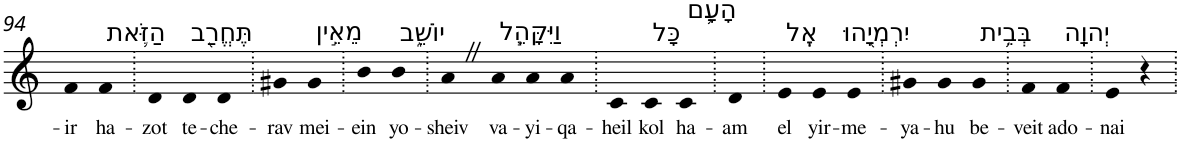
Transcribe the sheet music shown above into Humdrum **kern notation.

**kern	**text
*part1	*part1
*staff1	*staff1
*I"Piano	*
*I'Pno	*
!!LO:PB:g=z
*clefG2	*
*k[]	*
=94	=94
!	!LO:LY:b
4f	-ir
!LO:TX:a:t=הַזֹּ֛את	!
!	!LO:LY:b
4f	ha-
=95.	=95.
!	!LO:LY:b
4d	-zot
!LO:TX:a:t=תֶּחֱרַ֖ב	!
!	!LO:LY:b
4d	te-
!	!LO:LY:b
4d	-che-
=96.	=96.
!	!LO:LY:b
4g#X	-rav
!LO:TX:a:t=מֵאֵ֣ין	!
!	!LO:LY:b
4g#	mei-
=97.	=97.
!	!LO:LY:b
4b	-ein
!LO:TX:a:t=יוֹשֵׁ֑ב	!
!	!LO:LY:b
4b	yo-
=98.	=98.
!	!LO:LY:b
4aZ	-sheiv
!LO:TX:a:t=וַיִּקָּהֵ֧ל	!
!	!LO:LY:b
4a	va-
!	!LO:LY:b
4a	-yi-
!	!LO:LY:b
4a	-qa-
=99.	=99.
!	!LO:LY:b
4c	-heil
!LO:TX:a:t=כָּל	!
!	!LO:LY:b
4c	kol
!LO:TX:a:t=הָעָ֛ם	!
!	!LO:LY:b
4c	ha-
=100.	=100.
!	!LO:LY:b
4d	-am
=101.	=101.
!LO:TX:a:t=אֶֽל	!
!	!LO:LY:b
4e	el
!LO:TX:a:t=יִרְמְיָ֖הוּ	!
!	!LO:LY:b
4e	yir-
!	!LO:LY:b
4e	-me-
=102.	=102.
!	!LO:LY:b
4g#X	-ya-
!	!LO:LY:b
4g#	-hu
!LO:TX:a:t=בְּבֵ֥ית	!
!	!LO:LY:b
4g#	be-
=103.	=103.
!	!LO:LY:b
4f	-veit
!LO:TX:a:t=יְהוָֽה	!
!	!LO:LY:b
4f	ado-
=104.	=104.
!	!LO:LY:b
4e	-nai
4r	.
=.	=.
*-	*-
